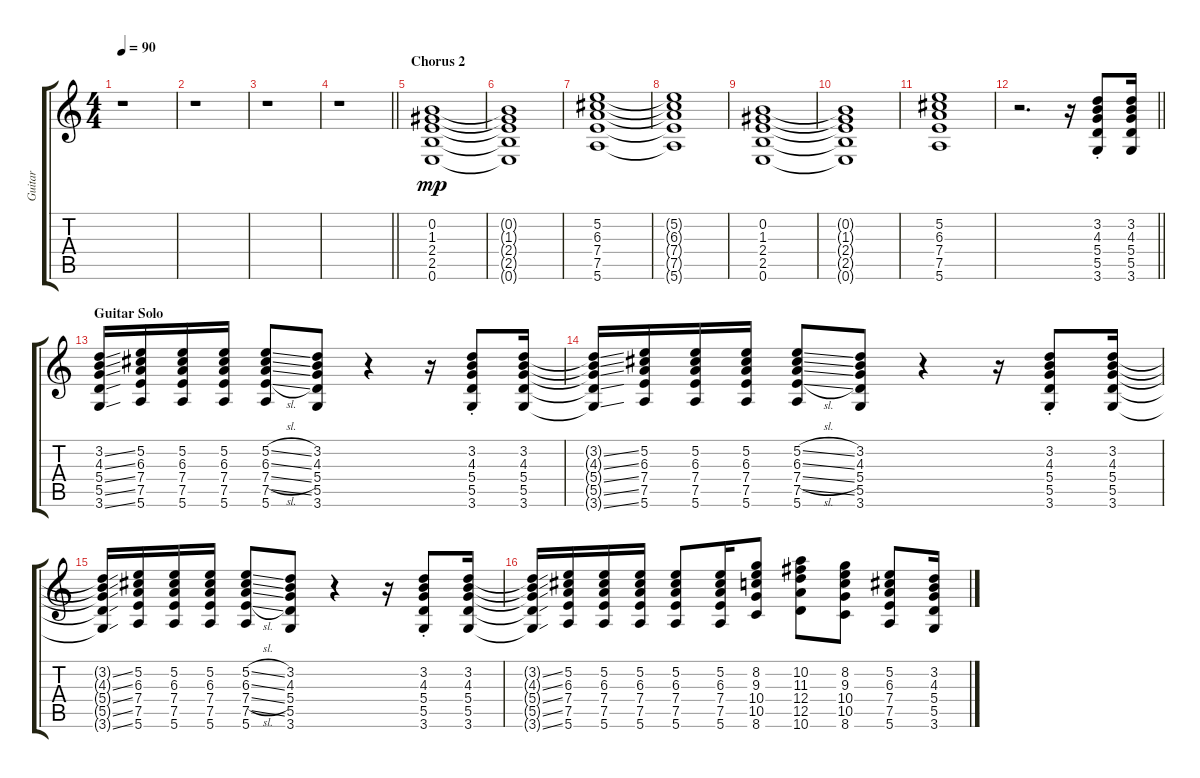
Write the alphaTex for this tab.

\track ("Guitar " "Guitar ") {instrument overdrivenguitar}
\staff {score tabs}
\tuning (E4 B3 G3 D3 A2 E2) {hide}
\ts (4 4)
\tempo 90
\clef g2
\ks c
r.1{dy mp} |
r.1 |
r.1 |
\barLineRight lightlight
r.1 |
\section ("" "Chorus 2")
(0.2 1.3 2.4 2.5 0.6).1 |
(0.2{t} 1.3{t} 2.4{t} 2.5{t} 0.6{t}).1 |
(5.2 6.3 7.4 7.5 5.6).1 |
(5.2{t} 6.3{t} 7.4{t} 7.5{t} 5.6{t}).1 |
(0.2 1.3 2.4 2.5 0.6).1 |
(0.2{t} 1.3{t} 2.4{t} 2.5{t} 0.6{t}).1 |
(5.2 6.3 7.4 7.5 5.6).1 |
\barLineRight lightlight
r.2{d} r.16 (3.2{st} 4.3{st} 5.4{st} 5.5{st} 3.6{st}).8 (3.2 4.3 5.4 5.5 3.6).16 |
\section ("" "Guitar Solo")
(3.2{ss} 4.3{ss} 5.4{ss} 5.5{ss} 3.6{ss}).16 (5.2 6.3 7.4 7.5 5.6).16 (5.2 6.3 7.4 7.5 5.6).16 (5.2 6.3 7.4 7.5 5.6).16 (5.2{sl} 6.3{sl} 7.4{sl} 7.5{sl} 5.6).8 (3.2 4.3 5.4 5.5 3.6).8 r.4 r.16 (3.2{st} 4.3{st} 5.4{st} 5.5{st} 3.6{st}).8 (3.2 4.3 5.4 5.5 3.6).16 |
(3.2{ss t} 4.3{ss t} 5.4{ss t} 5.5{ss t} 3.6{ss t}).16 (5.2 6.3 7.4 7.5 5.6).16 (5.2 6.3 7.4 7.5 5.6).16 (5.2 6.3 7.4 7.5 5.6).16 (5.2{sl} 6.3{sl} 7.4{sl} 7.5{sl} 5.6).8 (3.2 4.3 5.4 5.5 3.6).8 r.4 r.16 (3.2{st} 4.3{st} 5.4{st} 5.5{st} 3.6{st}).8 (3.2 4.3 5.4 5.5 3.6).16 |
(3.2{ss t} 4.3{ss t} 5.4{ss t} 5.5{ss t} 3.6{ss t}).16 (5.2 6.3 7.4 7.5 5.6).16 (5.2 6.3 7.4 7.5 5.6).16 (5.2 6.3 7.4 7.5 5.6).16 (5.2{sl} 6.3{sl} 7.4{sl} 7.5{sl} 5.6).8 (3.2 4.3 5.4 5.5 3.6).8 r.4 r.16 (3.2{st} 4.3{st} 5.4{st} 5.5{st} 3.6{st}).8 (3.2 4.3 5.4 5.5 3.6).16 |
(3.2{ss t} 4.3{ss t} 5.4{ss t} 5.5{ss t} 3.6{ss t}).16 (5.2 6.3 7.4 7.5 5.6).16 (5.2 6.3 7.4 7.5 5.6).16 (5.2 6.3 7.4 7.5 5.6).16 (5.2 6.3 7.4 7.5 5.6).8 (5.2 6.3 7.4 7.5 5.6).16 (8.2 9.3 10.4 10.5 8.6).8 (10.2 11.3 12.4 12.5 10.6).8 (8.2 9.3 10.4 10.5 8.6).8 (5.2 6.3 7.4 7.5 5.6).8 (3.2 4.3 5.4 5.5 3.6).16
